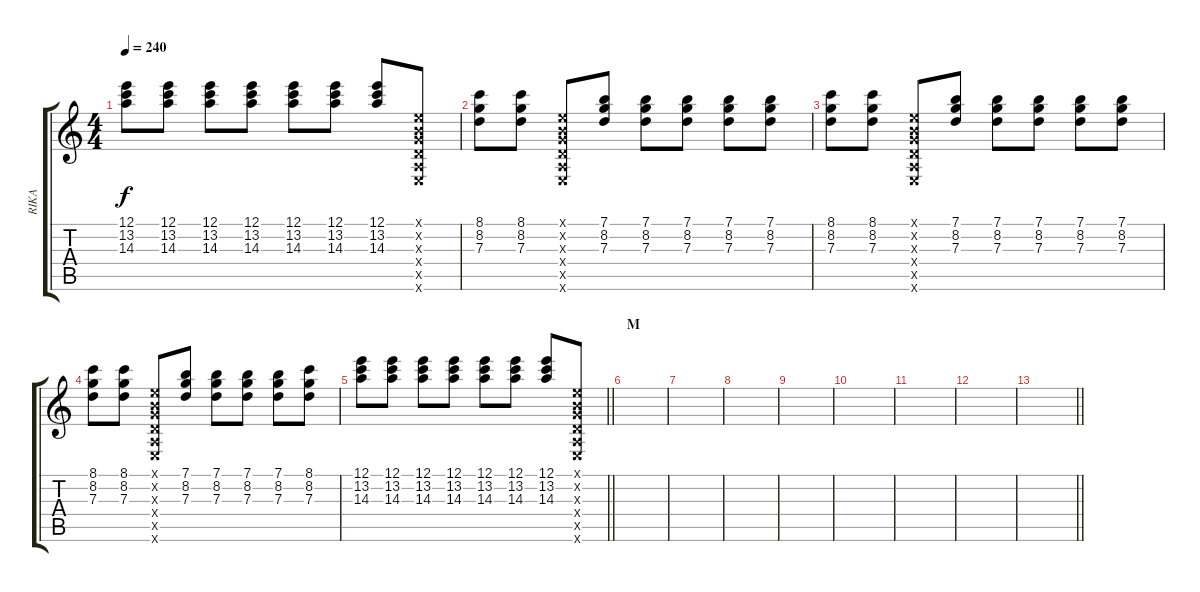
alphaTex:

\track ("RIKA" "RIKA") {instrument distortionguitar}
\staff {score tabs}
\tuning (E4 B3 G3 D3 A2 E2) {hide}
\ts (4 4)
\tempo 240
\clef g2
\ks c
(12.1 13.2 14.3).8{dy f} (12.1 13.2 14.3).8 (12.1 13.2 14.3).8 (12.1 13.2 14.3).8 (12.1 13.2 14.3).8 (12.1 13.2 14.3).8 (12.1 13.2 14.3).8 (0.1{x} 0.2{x} 0.3{x} 0.4{x} 0.5{x} 0.6{x}).8 |
(8.1 8.2 7.3).8 (8.1 8.2 7.3).8 (0.1{x} 0.2{x} 0.3{x} 0.4{x} 0.5{x} 0.6{x}).8 (7.1 8.2 7.3).8 (7.1 8.2 7.3).8 (7.1 8.2 7.3).8 (7.1 8.2 7.3).8 (7.1 8.2 7.3).8 |
(8.1 8.2 7.3).8 (8.1 8.2 7.3).8 (0.1{x} 0.2{x} 0.3{x} 0.4{x} 0.5{x} 0.6{x}).8 (7.1 8.2 7.3).8 (7.1 8.2 7.3).8 (7.1 8.2 7.3).8 (7.1 8.2 7.3).8 (7.1 8.2 7.3).8 |
(8.1 8.2 7.3).8 (8.1 8.2 7.3).8 (0.1{x} 0.2{x} 0.3{x} 0.4{x} 0.5{x} 0.6{x}).8 (7.1 8.2 7.3).8 (7.1 8.2 7.3).8 (7.1 8.2 7.3).8 (7.1 8.2 7.3).8 (8.1 8.2 7.3).8 |
\barLineRight lightlight
(12.1 13.2 14.3).8 (12.1 13.2 14.3).8 (12.1 13.2 14.3).8 (12.1 13.2 14.3).8 (12.1 13.2 14.3).8 (12.1 13.2 14.3).8 (12.1 13.2 14.3).8 (0.1{x} 0.2{x} 0.3{x} 0.4{x} 0.5{x} 0.6{x}).8 |
\section ("" "M")
|
|
|
|
|
|
|
\barLineRight lightlight
